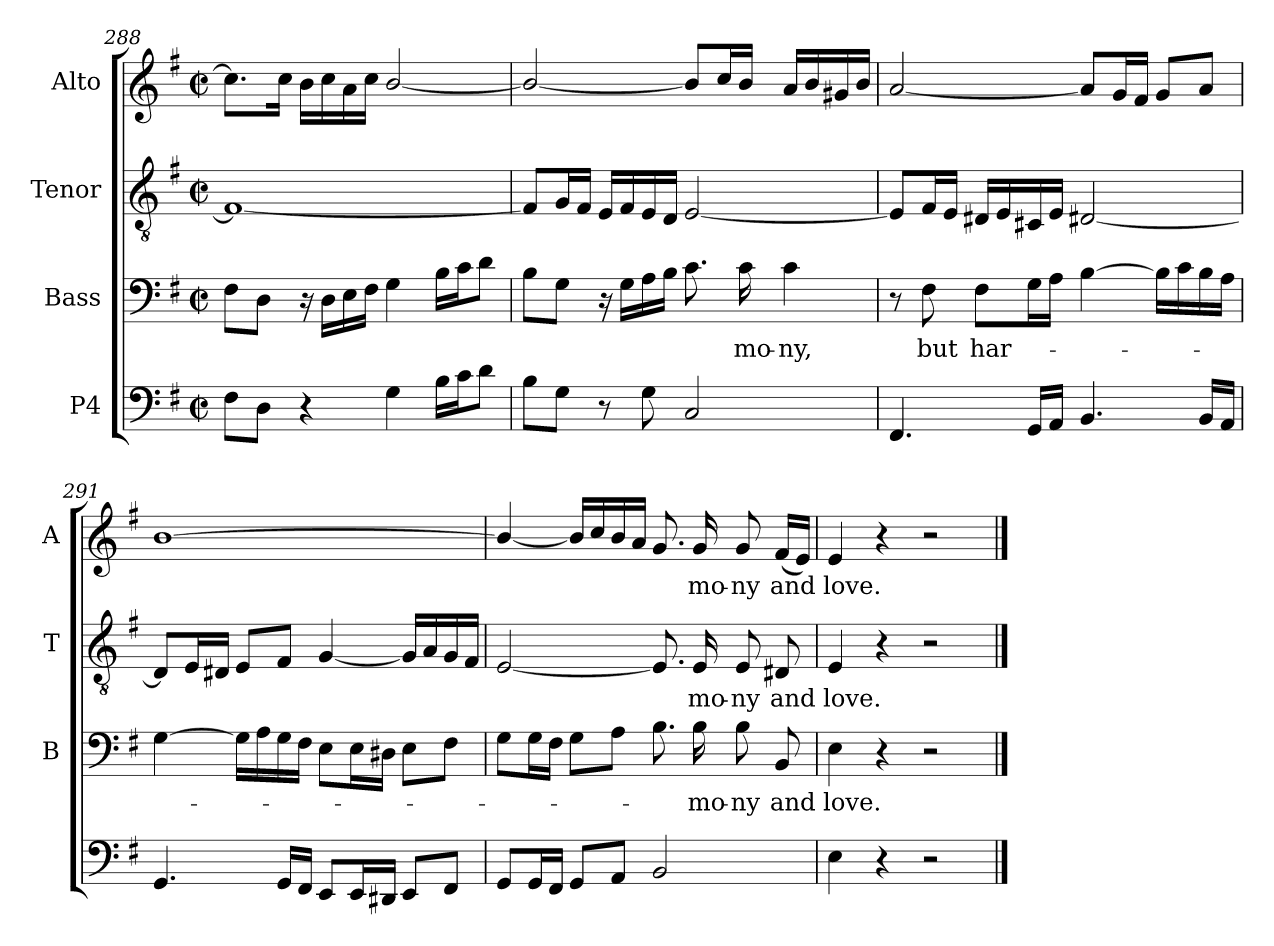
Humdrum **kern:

**kern	**kern	**text	**kern	**text	**kern	**text
*part4	*part3	*part3	*part2	*part2	*part1	*part1
*staff4	*staff3	*staff3	*staff2	*staff2	*staff1	*staff1
*I"P4	*I"Bass	*	*I"Tenor	*	*I"Alto	*
*	*I'B	*	*I'T	*	*I'A	*
*clefF4	*clefF4	*	*clefGv2	*	*clefG2	*
*k[f#]	*k[f#]	*	*k[f#]	*	*k[f#]	*
*e:	*e:	*	*e:	*	*e:	*
*M2/2	*M2/2	*	*M2/2	*	*M2/2	*
*met(c|)	*met(c|)	*	*met(c|)	*	*met(c|)	*
=288	=288	=288	=288	=288	=288	=288
8F#i\L	8F#i\L	.	1F#i_<	.	8.cci\L]	.
8Di\J	8Di\J	.	.	.	.	.
.	.	.	.	.	16cci\Jk	.
4r	16r	.	.	.	16bi\LL	.
.	16Di\LL	.	.	.	16cci\	.
.	16Ei\	.	.	.	16ai\	.
.	16F#i\JJ	.	.	.	16cci\JJ	.
4Gi\	4Gi\	.	.	.	[<2bi/	.
16Bi\LL	16Bi\LL	.	.	.	.	.
16ci\J	16ci\J	.	.	.	.	.
8di\J	8di\J	.	.	.	.	.
!!LO:PB:g=z
=289	=289	=289	=289	=289	=289	=289
8Bi\L	8Bi\L	.	8F#i/L]	.	2bi/_<	.
8Gi\J	8Gi\J	.	16Gi/L	.	.	.
.	.	.	16F#i/JJ	.	.	.
8r	16r	.	16Ei/LL	.	.	.
.	16Gi\LL	.	16F#i/	.	.	.
8Gi\	16Ai\	.	16Ei/	.	.	.
.	16Bi\JJ	.	16Di/JJ	.	.	.
2Ci/	8.ci\	.	[<2Ei/	.	8bi/L]	.
.	.	.	.	.	16cci/L	.
!	!	!LO:LY:b:color=#000000	!	!	!	!
.	16ci\	-mo-	.	.	16bi/JJ	.
!	!	!LO:LY:b:color=#000000	!	!	!	!
.	4ci\	-ny,	.	.	16ai/LL	.
.	.	.	.	.	16bi/	.
.	.	.	.	.	16g#Xi/	.
.	.	.	.	.	16bi/JJ	.
=290	=290	=290	=290	=290	=290	=290
4.FF#i/	8r	.	8Ei/L]	.	[<2ai/	.
!	!	!LO:LY:b:color=#000000	!	!	!	!
.	8F#i\	but	16F#i/L	.	.	.
.	.	.	16Ei/JJ	.	.	.
!	!	!LO:LY:b:color=#000000	!	!	!	!
.	8F#i\L	har-	16D#Xi/LL	.	.	.
.	.	.	16Ei/	.	.	.
16GGi/LL	16Gi\L	.	16C#Xi/	.	.	.
16AAi/JJ	16Ai\JJ	.	16Ei/JJ	.	.	.
4.BBi/	[>4Bi\	.	[<2D#Xi/	.	8ai/L]	.
.	.	.	.	.	16gi/L	.
.	.	.	.	.	16f#i/JJ	.
.	16Bi\LL]	.	.	.	8gi/L	.
.	16ci\	.	.	.	.	.
16BBi/LL	16Bi\	.	.	.	8ai/J	.
16AAi/JJ	16Ai\JJ	.	.	.	.	.
!!LO:LB:g=z
=291	=291	=291	=291	=291	=291	=291
4.GGi/	[>4Gi\	.	8D#i/L]	.	[<1bi	.
.	.	.	16Ei/L	.	.	.
.	.	.	16D#Xi/JJ	.	.	.
.	16Gi\LL]	.	8Ei/L	.	.	.
.	16Ai\	.	.	.	.	.
16GGi/LL	16Gi\	.	8F#i/J	.	.	.
16FF#i/JJ	16F#i\JJ	.	.	.	.	.
8EEi/L	8Ei\L	.	[<4Gi/	.	.	.
16EEi/L	16Ei\L	.	.	.	.	.
16DD#Xi/JJ	16D#Xi\JJ	.	.	.	.	.
8EEi/L	8Ei\L	.	16Gi/LL]	.	.	.
.	.	.	16Ai/	.	.	.
8FF#i/J	8F#i\J	.	16Gi/	.	.	.
.	.	.	16F#i/JJ	.	.	.
=292	=292	=292	=292	=292	=292	=292
8GGi/L	8Gi\L	.	[<2Ei/	.	4bi/_<	.
16GGi/L	16Gi\L	.	.	.	.	.
16FF#i/JJ	16F#i\JJ	.	.	.	.	.
8GGi/L	8Gi\L	.	.	.	16bi/LL]	.
.	.	.	.	.	16cci/	.
8AAi/J	8Ai\J	.	.	.	16bi/	.
.	.	.	.	.	16ai/JJ	.
2BBi/	8.Bi\	.	8.Ei/]	.	8.gi/	.
!	!	!LO:LY:b:color=#000000	!	!	!	!
!	!	!	!	!LO:LY:b:color=#000000	!	!
!	!	!	!	!	!	!LO:LY:b:color=#000000
.	16Bi\	-mo-	16Ei/	-mo-	16gi/	-mo-
!	!	!LO:LY:b:color=#000000	!	!	!	!
!	!	!	!	!LO:LY:b:color=#000000	!	!
!	!	!	!	!	!	!LO:LY:b:color=#000000
.	8Bi\	-ny	8Ei/	-ny	8gi/	-ny
!	!	!LO:LY:b:color=#000000	!	!	!	!
!	!	!	!	!LO:LY:b:color=#000000	!	!
!	!	!	!	!	!	!LO:LY:b:color=#000000
.	8BBi/	and	8D#Xi/	and	(16f#i/LL	and
.	.	.	.	.	16ei/JJ)	.
=293	=293	=293	=293	=293	=293	=293
!	!	!LO:LY:b:color=#000000	!	!	!	!
!	!	!	!	!LO:LY:b:color=#000000	!	!
!	!	!	!	!	!	!LO:LY:b:color=#000000
4Ei\	4Ei\	love.	4Ei/	love.	4ei/	love.
4r	4r	.	4r	.	4r	.
2r	2r	.	2r	.	2r	.
==	==	==	==	==	==	==
*-	*-	*-	*-	*-	*-	*-
